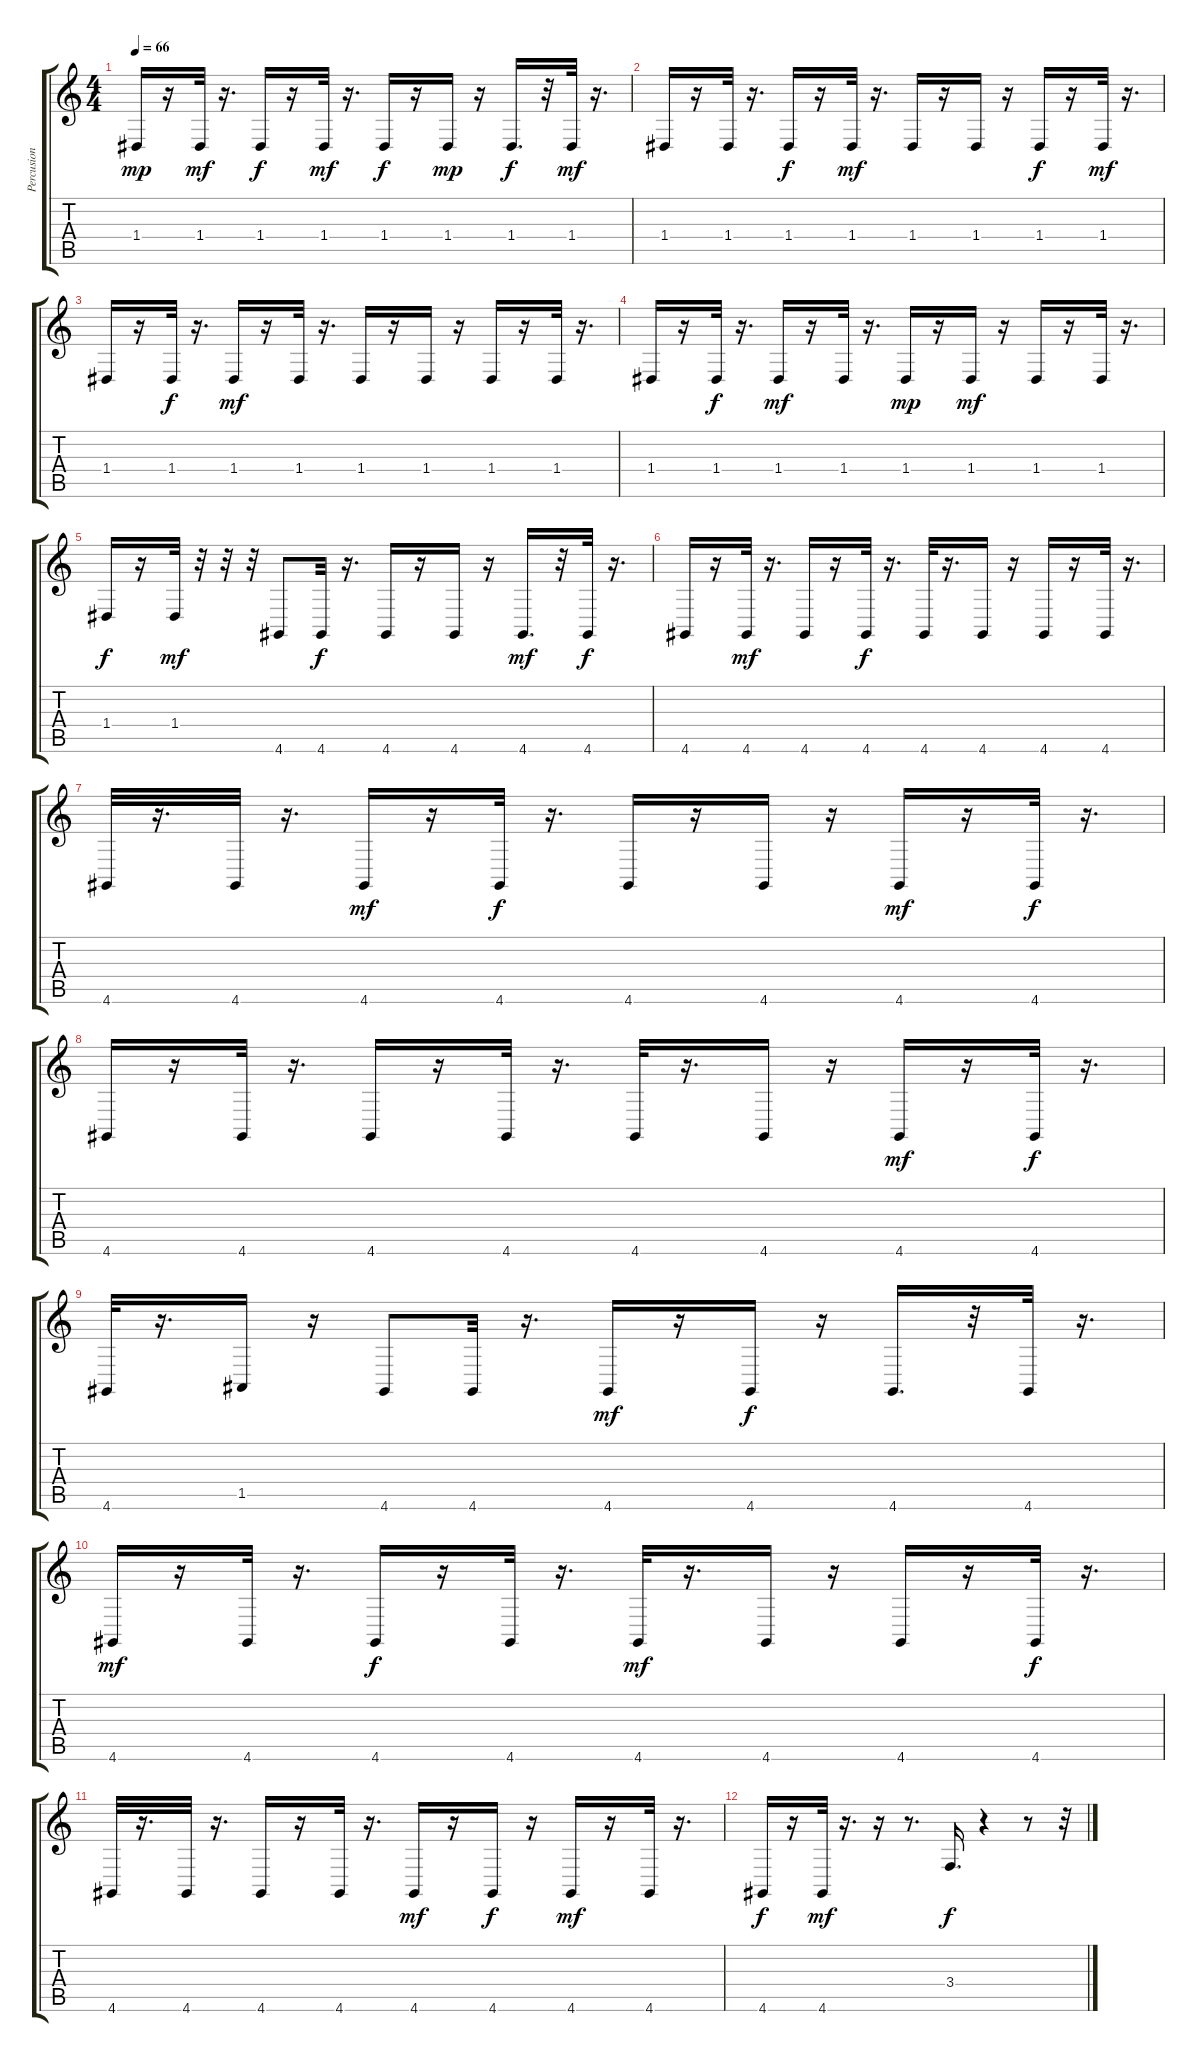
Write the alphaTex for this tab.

\track ("Percusion" "Percusion") {instrument melodictom}
\staff {score tabs}
\tuning (E4 B3 G3 D3 A2 E2) {hide}
\ts (4 4)
\tempo 66
\clef g2
\ks c
1.4.16{dy mp} r.16 1.4.32{dy mf} r.16{d} 1.4.16{dy f} r.16 1.4.32{dy mf} r.16{d} 1.4.16{dy f} r.16 1.4.16{dy mp} r.16 1.4.16{d dy f} r.32 1.4.32{dy mf} r.16{d} |
1.4.16 r.16 1.4.32 r.16{d} 1.4.16{dy f} r.16 1.4.32{dy mf} r.16{d} 1.4.16 r.16 1.4.16 r.16 1.4.16{dy f} r.16 1.4.32{dy mf} r.16{d} |
1.4.16 r.16 1.4.32{dy f} r.16{d} 1.4.16{dy mf} r.16 1.4.32 r.16{d} 1.4.16 r.16 1.4.16 r.16 1.4.16 r.16 1.4.32 r.16{d} |
1.4.16 r.16 1.4.32{dy f} r.16{d} 1.4.16{dy mf} r.16 1.4.32 r.16{d} 1.4.16{dy mp} r.16 1.4.16{dy mf} r.16 1.4.16 r.16 1.4.32 r.16{d} |
1.4.16{dy f} r.16 1.4.32{dy mf} r.32 r.32 r.32 4.6.8 4.6.32{dy f} r.16{d} 4.6.16 r.16 4.6.16 r.16 4.6.16{d dy mf} r.32 4.6.32{dy f} r.16{d} |
4.6.16 r.16 4.6.32{dy mf} r.16{d} 4.6.16 r.16 4.6.32{dy f} r.16{d} 4.6.32 r.16{d} 4.6.16 r.16 4.6.16 r.16 4.6.32 r.16{d} |
4.6.32 r.16{d} 4.6.32 r.16{d} 4.6.16{dy mf} r.16 4.6.32{dy f} r.16{d} 4.6.16 r.16 4.6.16 r.16 4.6.16{dy mf} r.16 4.6.32{dy f} r.16{d} |
4.6.16 r.16 4.6.32 r.16{d} 4.6.16 r.16 4.6.32 r.16{d} 4.6.32 r.16{d} 4.6.16 r.16 4.6.16{dy mf} r.16 4.6.32{dy f} r.16{d} |
4.6.32 r.16{d} 1.5.16 r.16 4.6.8 4.6.32 r.16{d} 4.6.16{dy mf} r.16 4.6.16{dy f} r.16 4.6.16{d} r.32 4.6.32 r.16{d} |
4.6.16{dy mf} r.16 4.6.32 r.16{d} 4.6.16{dy f} r.16 4.6.32 r.16{d} 4.6.32{dy mf} r.16{d} 4.6.16 r.16 4.6.16 r.16 4.6.32{dy f} r.16{d} |
4.6.32 r.16{d} 4.6.32 r.16{d} 4.6.16 r.16 4.6.32 r.16{d} 4.6.16{dy mf} r.16 4.6.16{dy f} r.16 4.6.16{dy mf} r.16 4.6.32 r.16{d} |
4.6.16{dy f} r.16 4.6.32{dy mf} r.16{d} r.16 r.8{d} 3.4.16{d dy f} r.4 r.8 r.32
